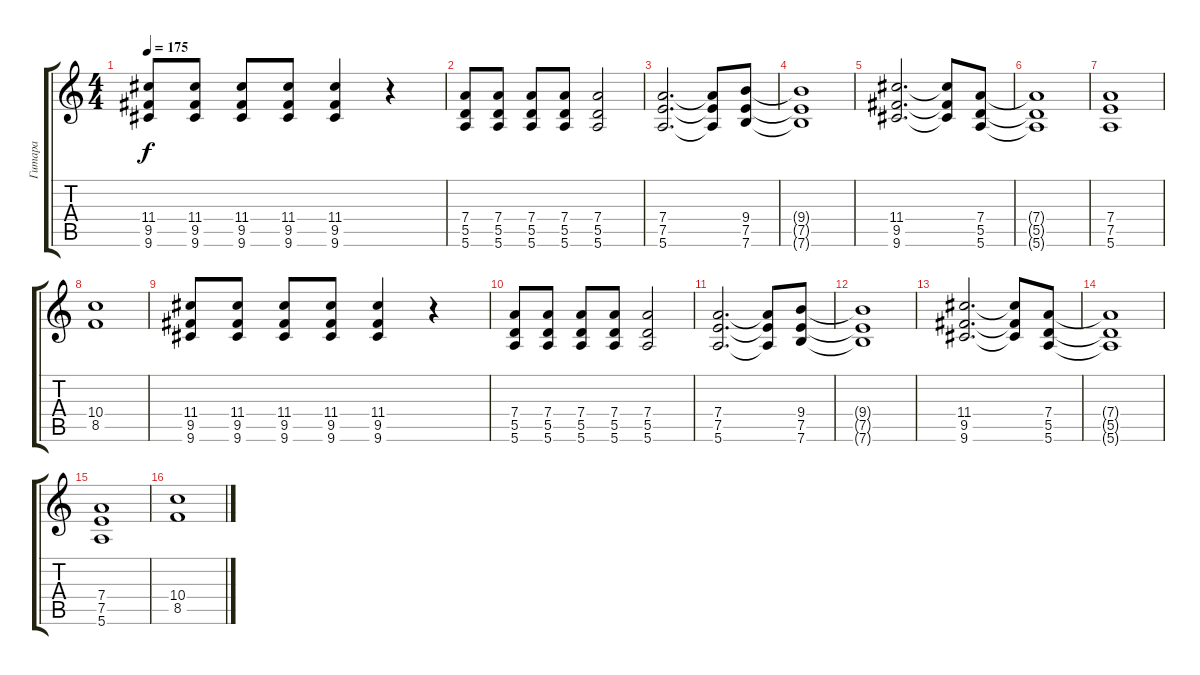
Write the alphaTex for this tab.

\track ("Гитара" "Гитара") {instrument distortionguitar}
\staff {score tabs}
\tuning (E4 B3 G3 D3 A2 E2) {hide}
\ts (4 4)
\tempo 175
\clef g2
\ks c
(11.4 9.5 9.6).8{dy f} (11.4 9.5 9.6).8 (11.4 9.5 9.6).8 (11.4 9.5 9.6).8 (11.4 9.5 9.6).4 r.4 |
(7.4 5.5 5.6).8 (7.4 5.5 5.6).8 (7.4 5.5 5.6).8 (7.4 5.5 5.6).8 (7.4 5.5 5.6).2 |
(7.4 7.5 5.6).2{d} (7.4{t} 7.5{t} 5.6{t}).8 (9.4 7.5 7.6).8 |
(9.4{t} 7.5{t} 7.6{t}).1 |
(11.4 9.5 9.6).2{d} (11.4{t} 9.5{t} 9.6{t}).8 (7.4 5.5 5.6).8 |
(7.4{t} 5.5{t} 5.6{t}).1 |
(7.4 7.5 5.6).1 |
(10.4 8.5).1 |
(11.4 9.5 9.6).8 (11.4 9.5 9.6).8 (11.4 9.5 9.6).8 (11.4 9.5 9.6).8 (11.4 9.5 9.6).4 r.4 |
(7.4 5.5 5.6).8 (7.4 5.5 5.6).8 (7.4 5.5 5.6).8 (7.4 5.5 5.6).8 (7.4 5.5 5.6).2 |
(7.4 7.5 5.6).2{d} (7.4{t} 7.5{t} 5.6{t}).8 (9.4 7.5 7.6).8 |
(9.4{t} 7.5{t} 7.6{t}).1 |
(11.4 9.5 9.6).2{d} (11.4{t} 9.5{t} 9.6{t}).8 (7.4 5.5 5.6).8 |
(7.4{t} 5.5{t} 5.6{t}).1 |
(7.4 7.5 5.6).1 |
(10.4 8.5).1
